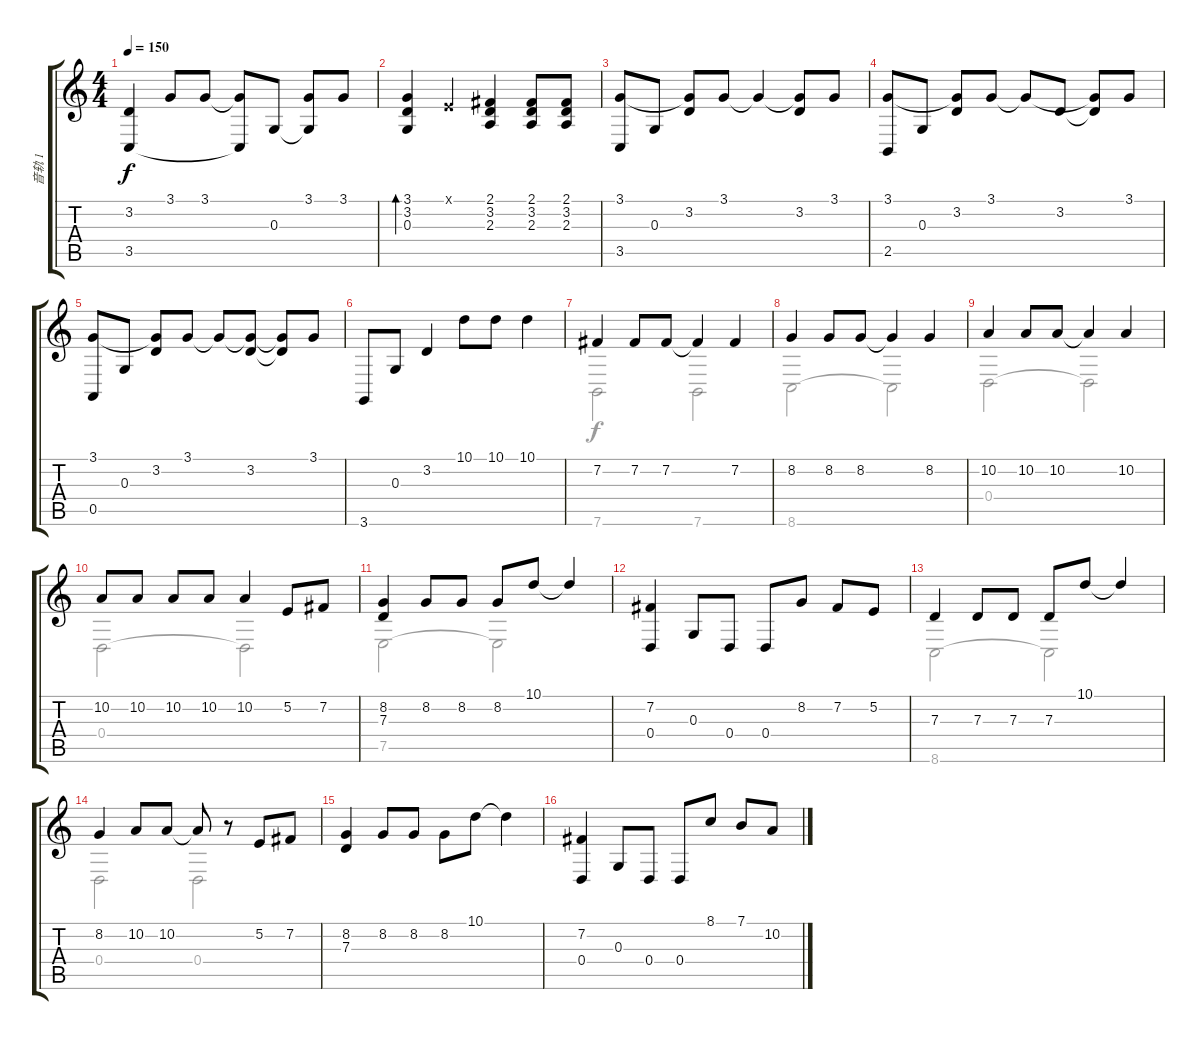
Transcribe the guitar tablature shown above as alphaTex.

\track ("音轨 1" "音轨 1") {instrument acousticgrandpiano}
\staff {score tabs}
\tuning (E4 B3 G3 D3 A2 E2) {hide}
\voice
\ts (4 4)
\tempo 150
\clef g2
\ks c
(3.2 3.5).4{dy f} 3.1.8 3.1.8 (3.1{t} 3.5{t}).8 0.3.8 (3.1 0.3{t}).8 3.1.8 |
(3.1 3.2 0.3).4{bd 60} 0.1{x}.4 (2.1 3.2 2.3).4 (2.1 3.2 2.3).8 (2.1 3.2 2.3).8 |
(3.1 3.5).8 0.3.8 (3.1{t} 3.2).8 3.1.8 3.1{t}.4 (3.1{t} 3.2).8 3.1.8 |
(3.1 2.5).8 0.3.8 (3.1{t} 3.2).8 3.1.8 3.1{t}.8 3.2.8 (3.1{t} 3.2{t}).8 3.1.8 |
(3.1 0.5).8 0.3.8 (3.1{t} 3.2).8 3.1.8 3.1{t}.8 (3.1{t} 3.2).8 (3.1{t} 3.2{t}).8 3.1.8 |
3.6.8 0.3.8 3.2.4 10.1.8 10.1.8 10.1.4 |
7.2.4 7.2.8 7.2.8 7.2{t}.4 7.2.4 |
8.2.4 8.2.8 8.2.8 8.2{t}.4 8.2.4 |
10.2.4 10.2.8 10.2.8 10.2{t}.4 10.2.4 |
10.2.8 10.2.8 10.2.8 10.2.8 10.2.4 5.2.8 7.2.8 |
(8.2 7.3).4 8.2.8 8.2.8 8.2.8 10.1.8 10.1{t}.4 |
(7.2 0.4).4 0.3.8 0.4.8 0.4.8 8.2.8 7.2.8 5.2.8 |
7.3.4 7.3.8 7.3.8 7.3.8 10.1.8 10.1{t}.4 |
8.2.4 10.2.8 10.2.8 10.2{t}.8 r.8 5.2.8 7.2.8 |
(8.2 7.3).4 8.2.8 8.2.8 8.2.8 10.1.8 10.1{t}.4 |
(7.2 0.4).4 0.3.8 0.4.8 0.4.8 8.1.8 7.1.8 10.2.8
\voice
\clef g2
\ottava regular
\simile none
\ks c
|
|
|
|
|
|
7.6.2 7.6.2 |
8.6.2 8.6{t}.2 |
0.4.2 0.4{t}.2 |
0.4.2 0.4{t}.2 |
7.5.2 7.5{t}.2 |
|
8.6.2 8.6{t}.2 |
0.4.2 0.4.2 |
|
